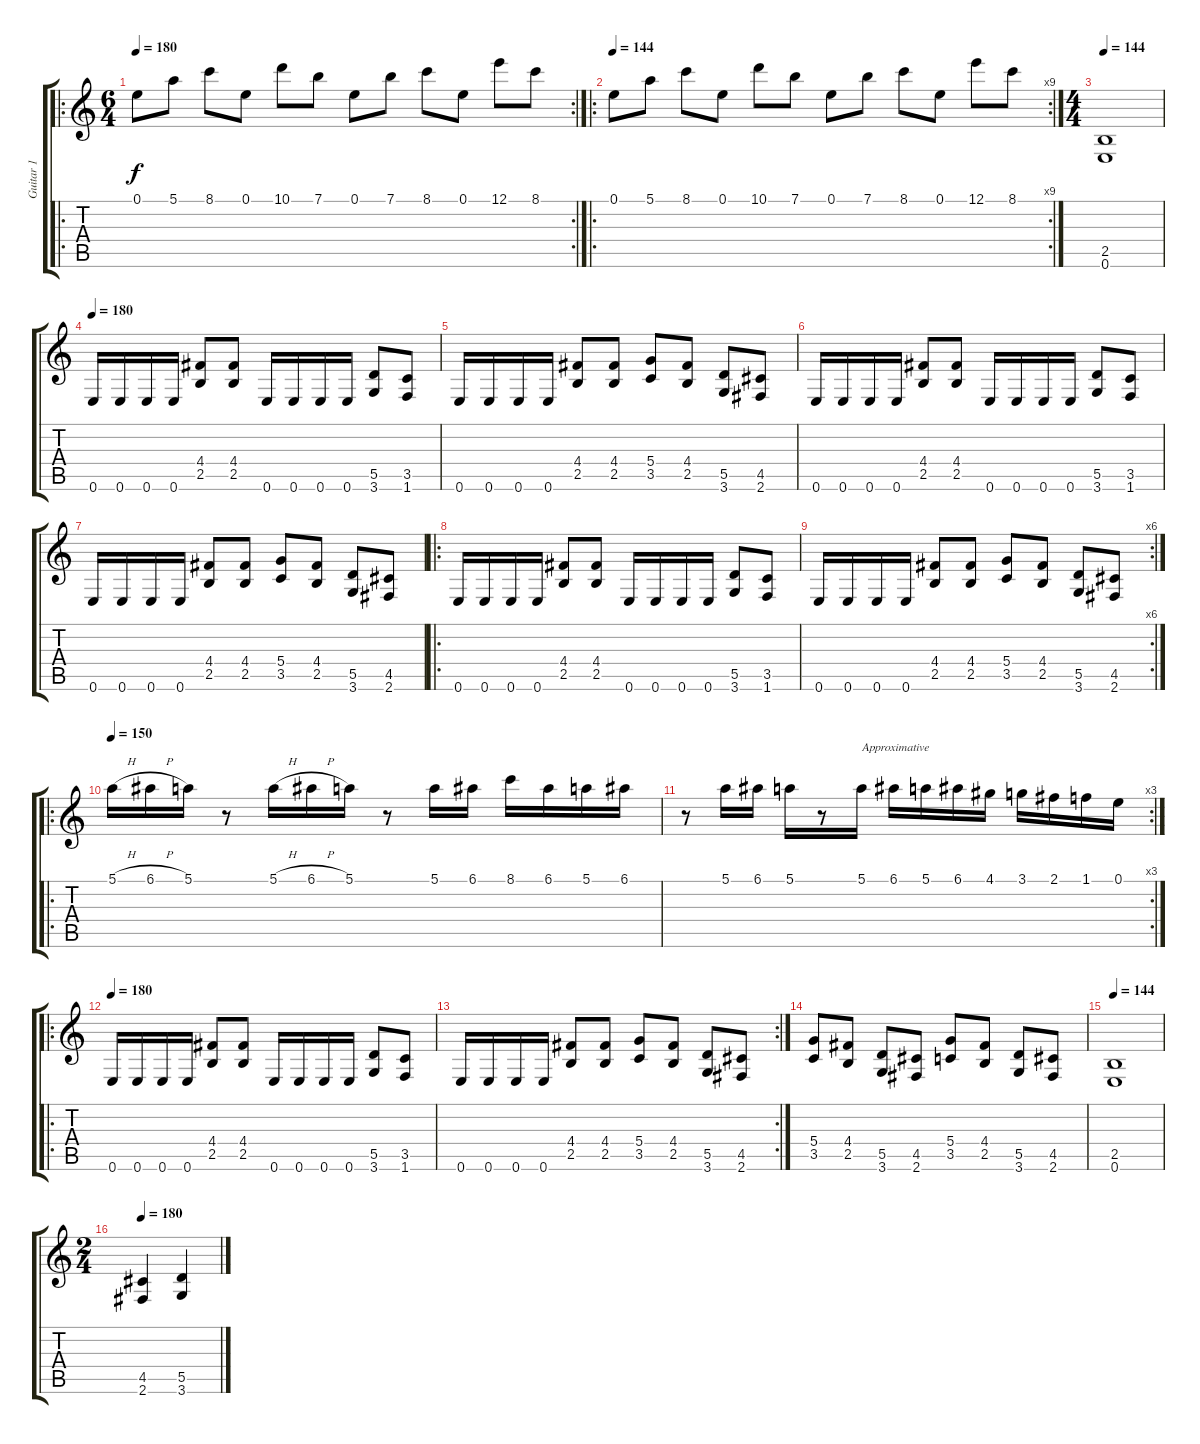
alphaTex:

\track ("Guitar 1" "Guitar 1") {instrument distortionguitar}
\staff {score tabs}
\tuning (E4 B3 G3 D3 A2 E2) {hide}
\ro
\rc 2
\ts (6 4)
\tempo 180
\tempo 144
\tempo 180
\clef g2
\ks c
0.1.8{dy f instrument distortionguitar} 5.1.8 8.1.8 0.1.8 10.1.8 7.1.8 0.1.8 7.1.8 8.1.8 0.1.8 12.1.8 8.1.8 |
\ro
\rc 9
\tempo 144
0.1.8 5.1.8 8.1.8 0.1.8 10.1.8 7.1.8 0.1.8 7.1.8 8.1.8 0.1.8 12.1.8 8.1.8 |
\ts (4 4)
\tempo 144
(2.5 0.6).1 |
\tempo 180
0.6.16 0.6.16 0.6.16 0.6.16 (4.4 2.5).8 (4.4 2.5).8 0.6.16 0.6.16 0.6.16 0.6.16 (5.5 3.6).8 (3.5 1.6).8 |
0.6.16 0.6.16 0.6.16 0.6.16 (4.4 2.5).8 (4.4 2.5).8 (5.4 3.5).8 (4.4 2.5).8 (5.5 3.6).8 (4.5 2.6).8 |
0.6.16 0.6.16 0.6.16 0.6.16 (4.4 2.5).8 (4.4 2.5).8 0.6.16 0.6.16 0.6.16 0.6.16 (5.5 3.6).8 (3.5 1.6).8 |
0.6.16 0.6.16 0.6.16 0.6.16 (4.4 2.5).8 (4.4 2.5).8 (5.4 3.5).8 (4.4 2.5).8 (5.5 3.6).8 (4.5 2.6).8 |
\ro
0.6.16 0.6.16 0.6.16 0.6.16 (4.4 2.5).8 (4.4 2.5).8 0.6.16 0.6.16 0.6.16 0.6.16 (5.5 3.6).8 (3.5 1.6).8 |
\rc 6
0.6.16 0.6.16 0.6.16 0.6.16 (4.4 2.5).8 (4.4 2.5).8 (5.4 3.5).8 (4.4 2.5).8 (5.5 3.6).8 (4.5 2.6).8 |
\ro
\tempo 150
5.1{h}.16 6.1{h}.16 5.1.16 r.8 5.1{h}.16 6.1{h}.16 5.1.16 r.8 5.1.16 6.1.16 8.1.16 6.1.16 5.1.16 6.1.16 |
\rc 3
r.8 5.1.16 6.1.16 5.1.16 r.8 5.1.16{txt "Approximative"} 6.1.16 5.1.16 6.1.16 4.1.16 3.1.16 2.1.16 1.1.16 0.1.16 |
\ro
\tempo 180
0.6.16 0.6.16 0.6.16 0.6.16 (4.4 2.5).8 (4.4 2.5).8 0.6.16 0.6.16 0.6.16 0.6.16 (5.5 3.6).8 (3.5 1.6).8 |
\rc 2
0.6.16 0.6.16 0.6.16 0.6.16 (4.4 2.5).8 (4.4 2.5).8 (5.4 3.5).8 (4.4 2.5).8 (5.5 3.6).8 (4.5 2.6).8 |
(5.4 3.5).8 (4.4 2.5).8 (5.5 3.6).8 (4.5 2.6).8 (5.4 3.5).8 (4.4 2.5).8 (5.5 3.6).8 (4.5 2.6).8 |
\tempo 144
(2.5 0.6).1 |
\ts (2 4)
\tempo 180
(4.5 2.6).4 (5.5 3.6).4
